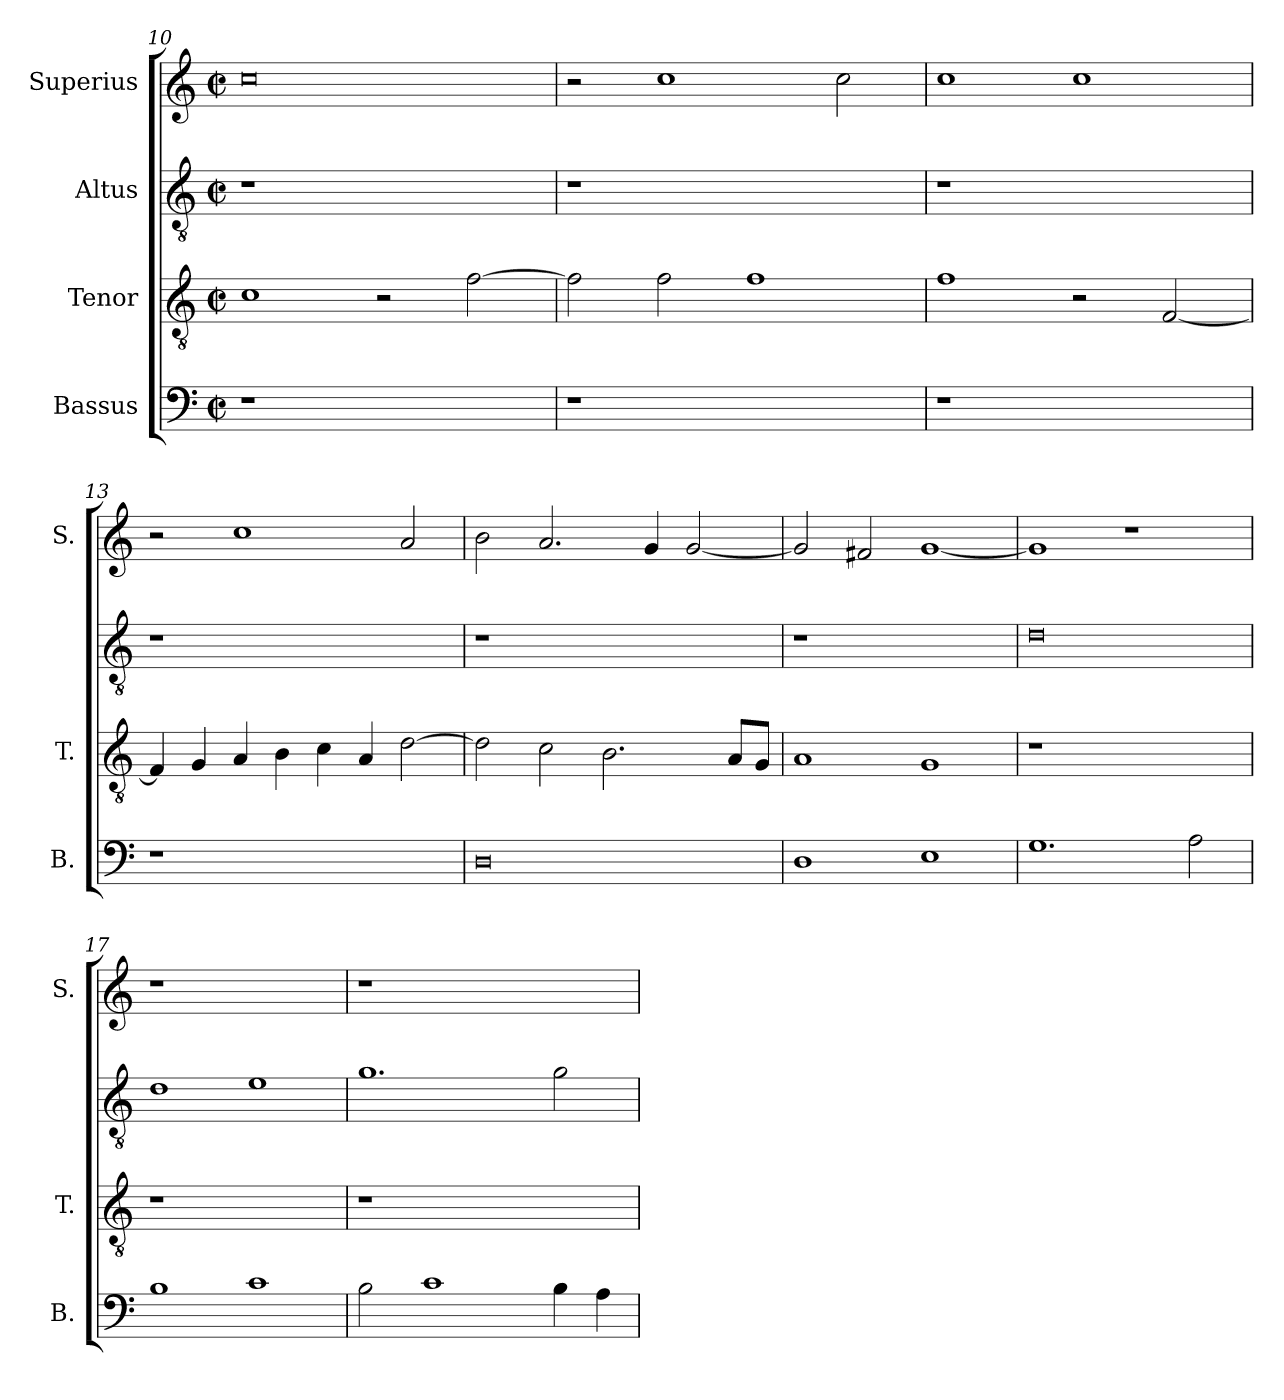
**kern	**kern	**kern	**kern
*part4	*part3	*part2	*part1
*staff4	*staff3	*staff2	*staff1
*I"Bassus	*I"Tenor	*I"Altus	*I"Superius
*I'B.	*I'T.	*	*I'S.
*clefF4	*clefGv2	*clefGv2	*clefG2
*	*ITrd7c12	*ITrd7c12	*
*k[]	*k[]	*k[]	*k[]
*C:	*C:	*C:	*C:
*M2/2	*M2/2	*M2/2	*M2/2
*met(c|)	*met(c|)	*met(c|)	*met(c|)
=10	=10	=10	=10
!LO:N:vis=1	!	!LO:N:vis=1	!
1r	1Ci	1r	0cci
1ryy	2r	1ryy	.
.	[>2Fi\	.	.
=11	=11	=11	=11
!LO:N:vis=1	!	!LO:N:vis=1	!
1r	2Fi\]	1r	2r
.	2Fi\	.	1cci
1ryy	1Fi	1ryy	.
.	.	.	2cci\
!!LO:LB:g=z
=12	=12	=12	=12
!LO:N:vis=1	!	!LO:N:vis=1	!
1r	1Fi	1r	1cci
1ryy	2r	1ryy	1cci
.	[<2FFi/	.	.
=13	=13	=13	=13
!LO:N:vis=1	!	!LO:N:vis=1	!
1r	4FFi/]	1r	2r
.	4GGi/	.	.
.	4AAi/	.	1cci
.	4BBi\	.	.
1ryy	4Ci\	1ryy	.
.	4AAi/	.	.
.	[>2Di\	.	2ai/
=14	=14	=14	=14
!	!	!LO:N:vis=1	!
0Di	2Di\]	1r	2bi\
.	2Ci\	.	2.ai/
.	2.BBi\	1ryy	.
.	.	.	4gi/
.	.	.	[<2gi/
.	8AAi/L	.	.
.	8GGi/J	.	.
=15	=15	=15	=15
!	!	!LO:N:vis=1	!
1Di	1AAi	1r	2gi/]
.	.	.	2f#Xi/
1Ei	1GGi	1ryy	[<1gi
=16	=16	=16	=16
!	!LO:N:vis=1	!	!
1.Gi	1r	0Di	1gi]
.	1ryy	.	1r
2Ai\	.	.	.
!!LO:PB:g=z
=17	=17	=17	=17
!	!LO:N:vis=1	!	!LO:N:vis=1
1Bi	1r	1Di	1r
1ci	1ryy	1Ei	1ryy
=18	=18	=18	=18
!	!LO:N:vis=1	!	!LO:N:vis=1
2Bi\	1r	1.Gi	1r
1ci	.	.	.
.	1ryy	.	1ryy
4Bi\	.	2Gi\	.
4Ai\	.	.	.
=	=	=	=
*-	*-	*-	*-
